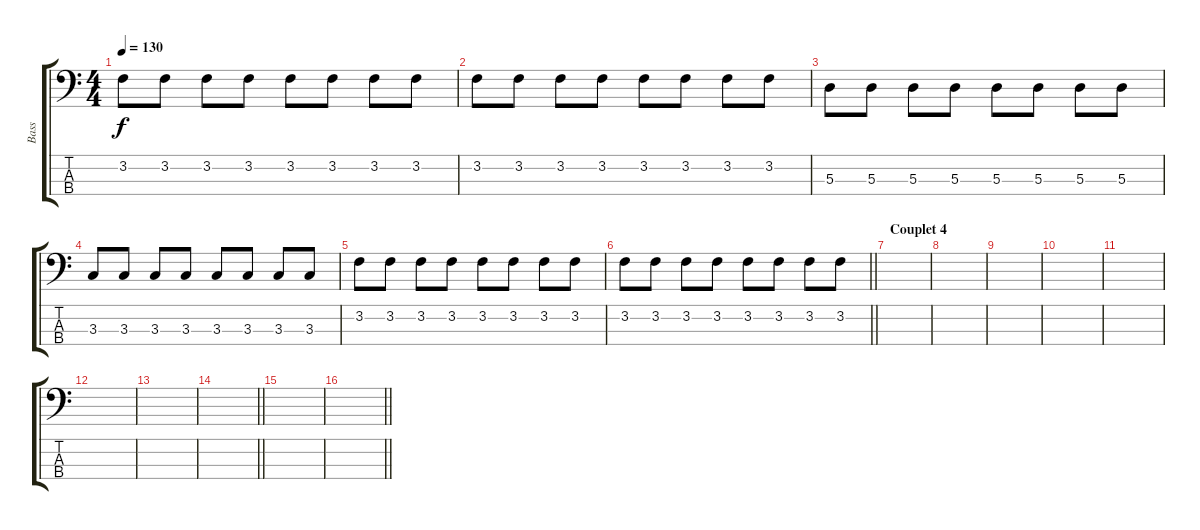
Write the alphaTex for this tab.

\track ("Bass" "Bass") {instrument electricbassfinger}
\staff {score tabs}
\tuning (G2 D2 A1 E1) {hide}
\ts (4 4)
\tempo 130
\clef f4
\ks c
3.2.8{dy f} 3.2.8 3.2.8 3.2.8 3.2.8 3.2.8 3.2.8 3.2.8 |
3.2.8 3.2.8 3.2.8 3.2.8 3.2.8 3.2.8 3.2.8 3.2.8 |
5.3.8 5.3.8 5.3.8 5.3.8 5.3.8 5.3.8 5.3.8 5.3.8 |
3.3.8 3.3.8 3.3.8 3.3.8 3.3.8 3.3.8 3.3.8 3.3.8 |
3.2.8 3.2.8 3.2.8 3.2.8 3.2.8 3.2.8 3.2.8 3.2.8 |
\barLineRight lightlight
3.2.8 3.2.8 3.2.8 3.2.8 3.2.8 3.2.8 3.2.8 3.2.8 |
\section ("" "Couplet 4")
|
|
|
|
|
|
|
\barLineRight lightlight
|
|
\barLineRight lightlight
